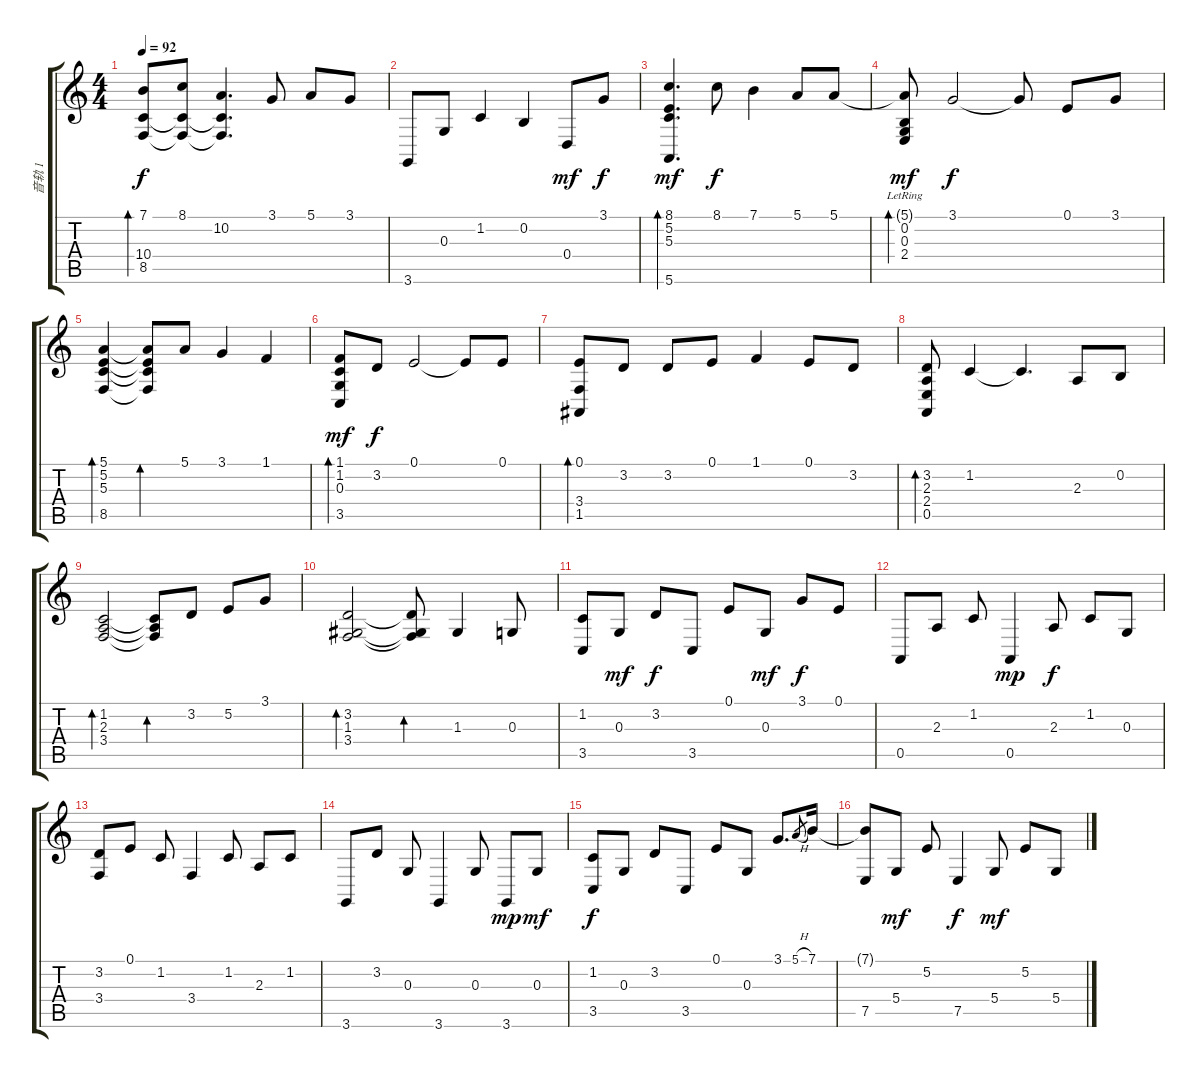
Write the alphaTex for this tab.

\track ("音轨 1" "音轨 1") {instrument acousticgrandpiano}
\staff {score tabs}
\tuning (E4 B3 G3 D3 A2 E2) {hide}
\ts (4 4)
\tempo 92
\clef g2
\ks c
(7.1 10.4 8.5).8{bd 240 dy f} (8.1 10.4{t} 8.5{t}).8 (10.2 10.4{t} 8.5{t}).4{d} 3.1.8 5.1.8 3.1.8 |
3.6.8 0.3.8 1.2.4 0.2.4 0.4.8{dy mf} 3.1.8{dy f} |
(8.1 5.2 5.3 5.6).4{d bd 240 dy mf} 8.1.8{dy f} 7.1.4 5.1.8 5.1.8 |
(5.1{t} 0.2{lr} 0.3{lr} 2.4{lr}).8{bd 240 dy mf} 3.1.2{dy f} 3.1{t}.8 0.1.8 3.1.8 |
(5.1 5.2 5.3 8.5).4{bd 240} (5.1{t} 5.2{t} 5.3{t} 8.5{t}).8{bd 240} 5.1.8 3.1.4 1.1.4 |
(1.1 1.2 0.3 3.5).8{bd 240 dy mf} 3.2.8{dy f} 0.1.2 0.1{t}.8 0.1.8 |
(0.1 3.4 1.5).8{bd 240} 3.2.8 3.2.8 0.1.8 1.1.4 0.1.8 3.2.8 |
(3.2 2.3 2.4 0.5).8{bd 240} 1.2.4 1.2{t}.4{d} 2.3.8 0.2.8 |
(1.2 2.3 3.4).2{bd 240} (1.2{t} 2.3{t} 3.4{t}).8{bd 240} 3.2.8 5.2.8 3.1.8 |
(3.2 1.3 3.4).2{bd 240} (3.2{t} 1.3{t} 3.4{t}).8{bd 240} 1.3.4 0.3.8 |
(1.2 3.5).8 0.3.8{dy mf} 3.2.8{dy f} 3.5.8 0.1.8 0.3.8{dy mf} 3.1.8{dy f} 0.1.8 |
0.5.8 2.3.8 1.2.8 0.5.4{dy mp} 2.3.8{dy f} 1.2.8 0.3.8 |
(3.2 3.4).8 0.1.8 1.2.8 3.4.4 1.2.8 2.3.8 1.2.8 |
3.6.8 3.2.8 0.3.8 3.6.4 0.3.8 3.6.8{dy mp} 0.3.8{dy mf} |
(1.2 3.5).8{dy f} 0.3.8 3.2.8 3.5.8 0.1.8 0.3.8 3.1.8{d} 5.1{h}.8{gr} 7.1.16 |
(7.1{t} 7.5).8 5.4.8{dy mf} 5.2.8 7.5.4{dy f} 5.4.8{dy mf} 5.2.8 5.4.8
